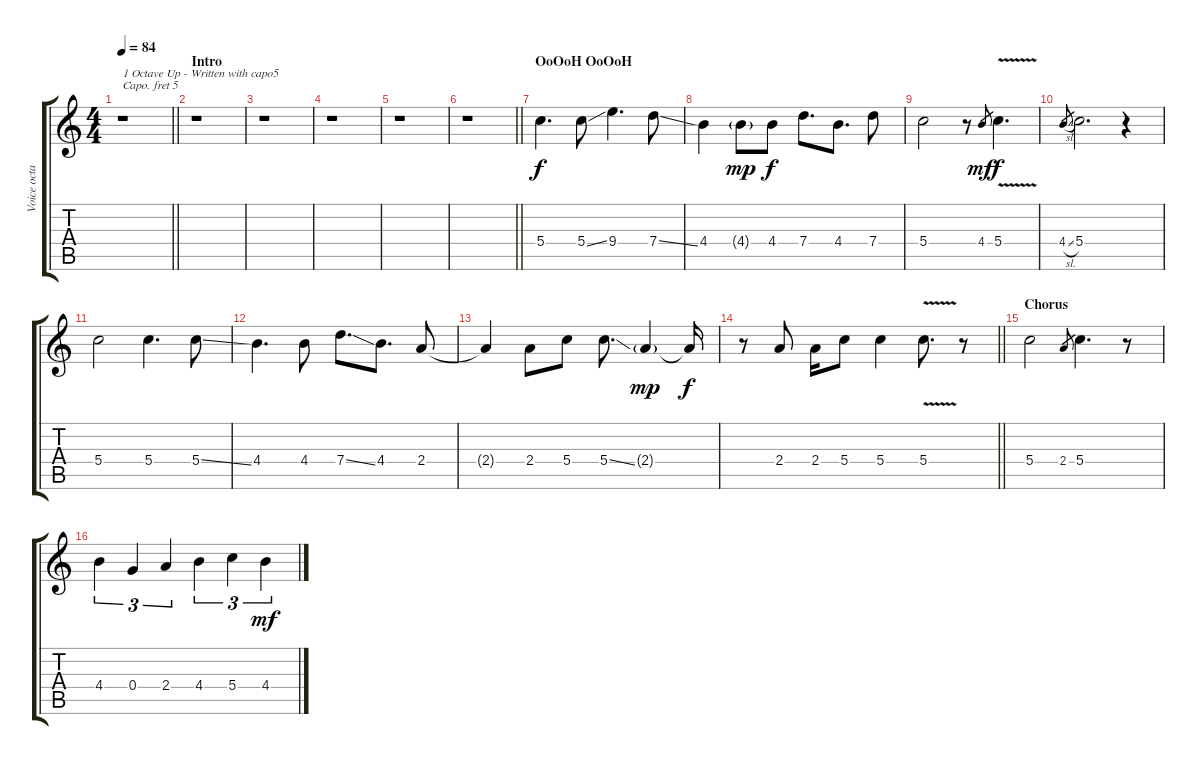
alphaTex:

\track ("Voice octave up (capo 5)" "Voice octa") {instrument panflute}
\staff {score tabs}
\capo 5
\tuning (E5 B4 G4 D4 A3 E3) {hide}
\ts (4 4)
\tempo 84
\clef g2
\barLineRight lightlight
\ks c
r.1{txt "1 Octave Up - Written with capo5" dy f instrument panflute} |
\section ("" "Intro")
r.1 |
r.1 |
r.1 |
r.1 |
\barLineRight lightlight
r.1 |
\section ("" "OoOoH OoOoH")
5.4.4{d} 5.4{ss}.8 9.4.4{d} 7.4{ss}.8 |
4.4.4 4.4{g}.8{dy mp} 4.4.8{dy f} 7.4.8{d} 4.4.8{d} 7.4.8 |
5.4.2 r.8 4.4.8{gr dy mf} 5.4{v}.4{d dy f} |
4.4{sl}.8{gr} 5.4.2{d} r.4 |
5.4.2 5.4.4{d} 5.4{ss}.8 |
4.4.4{d} 4.4.8 7.4{ss}.8{d} 4.4.8{d} 2.4.8 |
2.4{t}.4 2.4.8 5.4.8 5.4{ss}.8{d} 2.4{g}.4{dy mp} 2.4{t}.16{dy f} |
\barLineRight lightlight
r.8 2.4.8 2.4.16 5.4.8 5.4.4 5.4{v}.8{d} r.8 |
\section ("" "Chorus")
5.4.2 2.4.8{gr} 5.4.4{d} r.8 |
4.4.4{tu (3 2)} 0.4.4{tu (3 2)} 2.4.4{tu (3 2)} 4.4.4{tu (3 2)} 5.4.4{tu (3 2)} 4.4.4{tu (3 2) dy mf}
